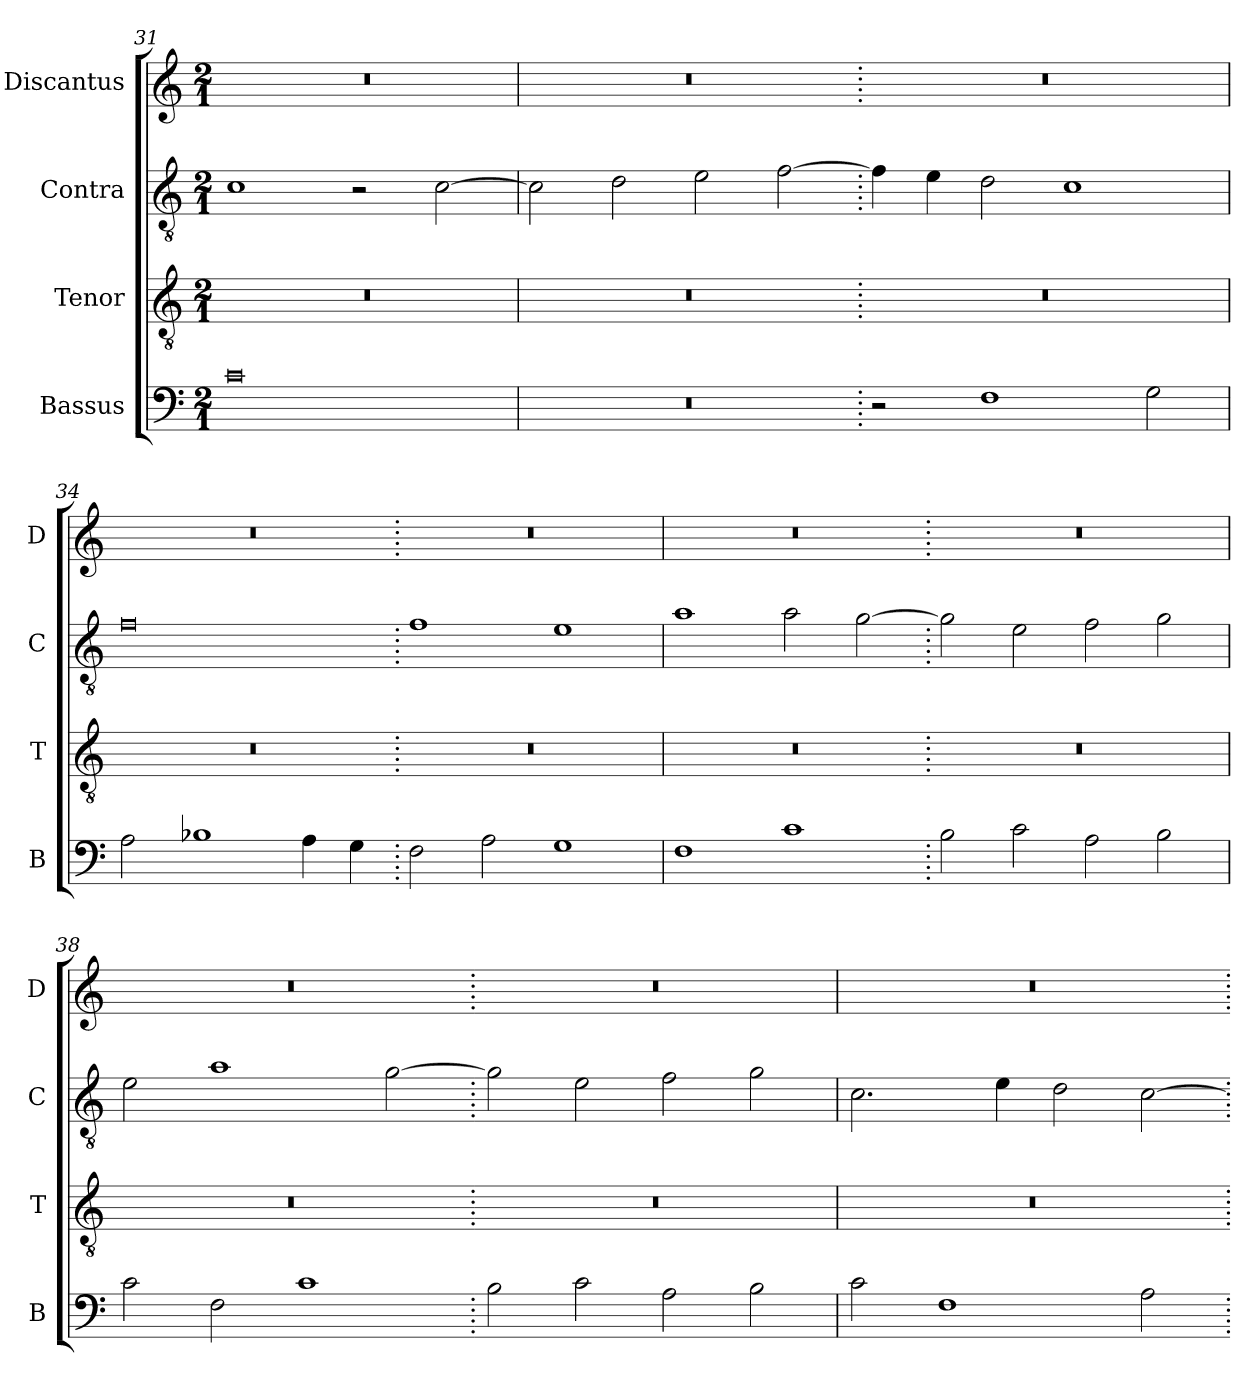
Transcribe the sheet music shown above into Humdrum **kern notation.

**kern	**kern	**kern	**kern
*part4	*part3	*part2	*part1
*staff4	*staff3	*staff2	*staff1
*I"Bassus	*I"Tenor	*I"Contra	*I"Discantus
*I'B	*I'T	*I'C	*I'D
*clefF4	*clefGv2	*clefGv2	*clefG2
*k[]	*k[]	*k[]	*k[]
*M2/1	*M2/1	*M2/1	*M2/1
=31	=31	=31	=31
0c	0r	1c	0r
.	.	2r	.
.	.	[2c\	.
=32	=32	=32	=32
0r	0r	2c\]	0r
.	.	2d\	.
.	.	2e\	.
.	.	[2f\	.
=33.	=33.	=33.	=33.
2r	0r	4f\]	0r
.	.	4e\	.
1F	.	2d\	.
.	.	1c	.
2G\	.	.	.
=34	=34	=34	=34
2A\	0r	0f	0r
1B-X	.	.	.
4A\	.	.	.
4G\	.	.	.
=35.	=35.	=35.	=35.
2F\	0r	1f	0r
2A\	.	.	.
1G	.	1e	.
=36	=36	=36	=36
1F	0r	1a	0r
1c	.	2a\	.
.	.	[2g\	.
=37.	=37.	=37.	=37.
2B\	0r	2g\]	0r
2c\	.	2e\	.
2A\	.	2f\	.
2B\	.	2g\	.
=38	=38	=38	=38
2c\	0r	2e\	0r
2F\	.	1a	.
1c	.	.	.
.	.	[2g\	.
=39.	=39.	=39.	=39.
2B\	0r	2g\]	0r
2c\	.	2e\	.
2A\	.	2f\	.
2B\	.	2g\	.
=40	=40	=40	=40
2c\	0r	2.c\	0r
1F	.	.	.
.	.	4e\	.
.	.	2d\	.
2A\	.	[2c\	.
=.	=.	=.	=.
*-	*-	*-	*-
